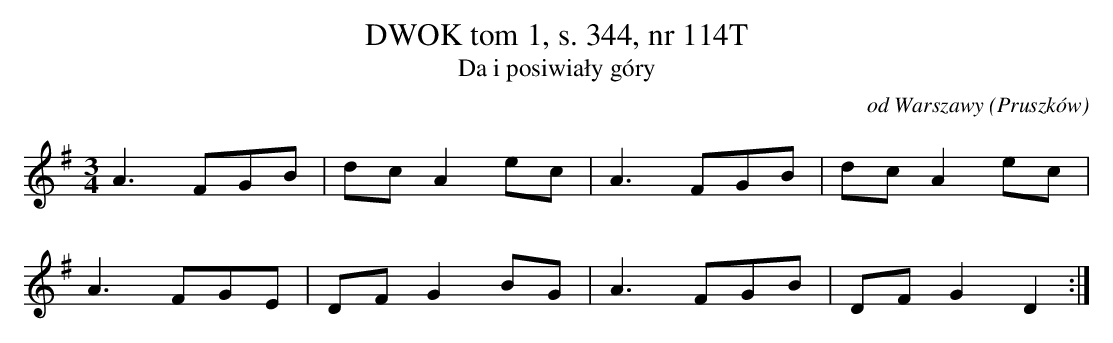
X:1
T: DWOK tom 1, s. 344, nr 114T
T: Da i posiwiały góry
O: od Warszawy (Pruszków)
M: 3/4
L: 1/8
K: G
A3FGB | dcA2ec | A3FGB | dcA2ec |
A3FGE | DFG2BG | A3FGB | DFG2D2 :|
